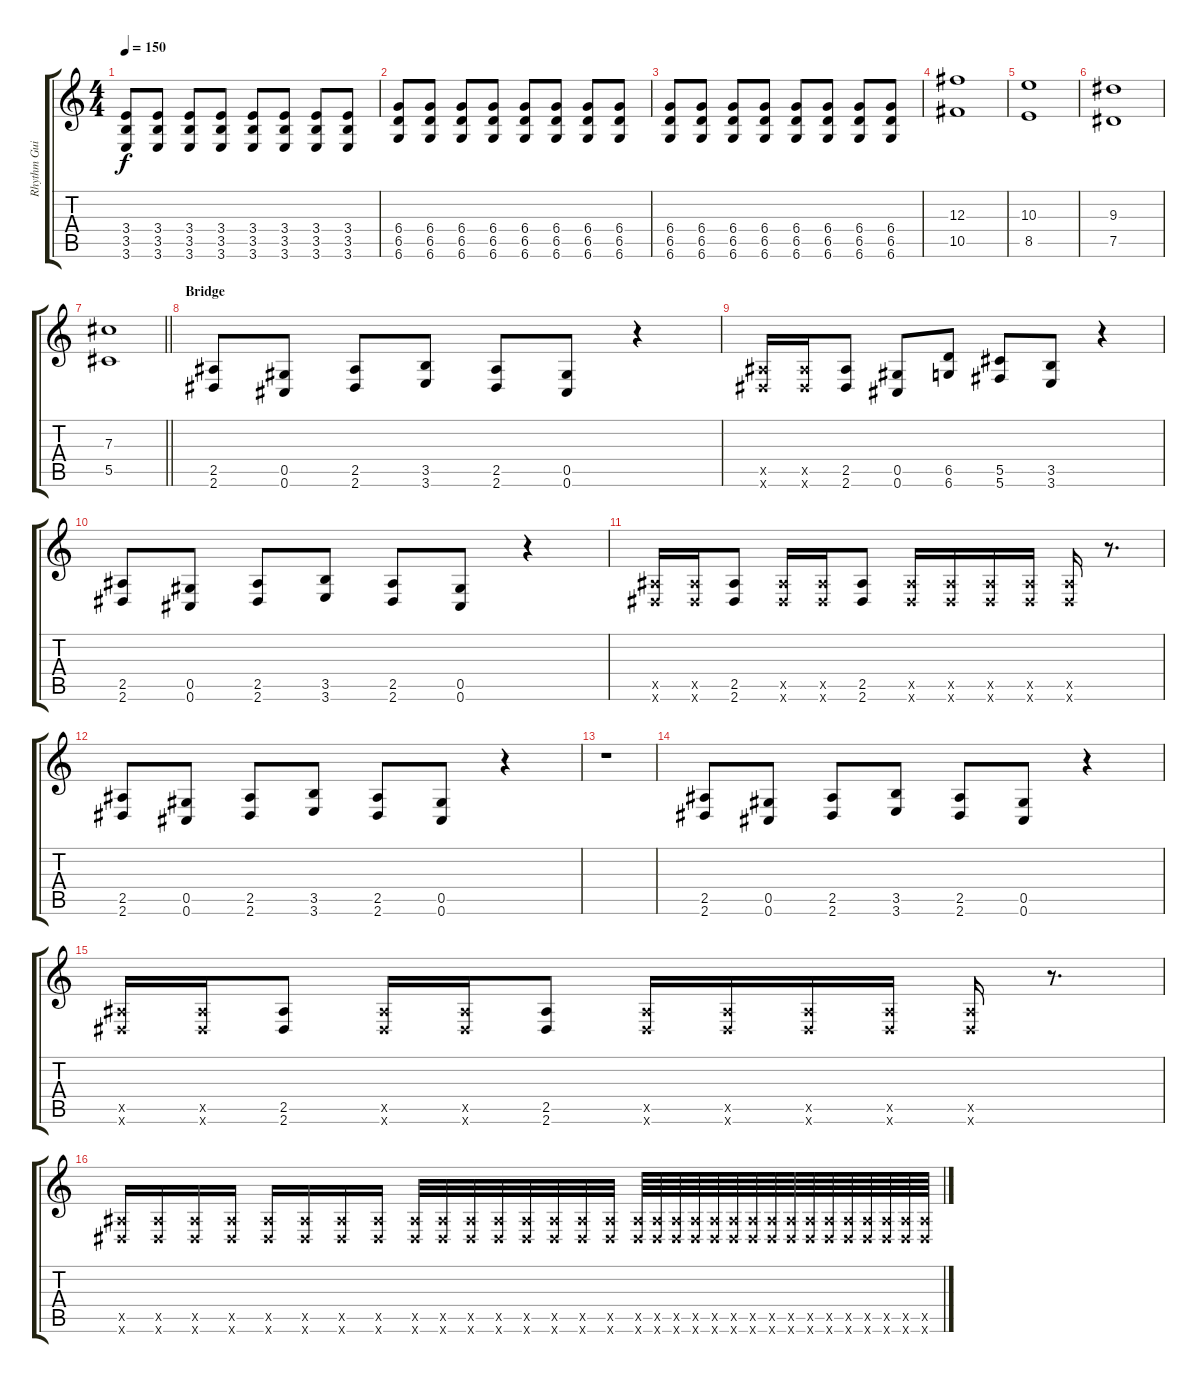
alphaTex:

\track ("Rhythm Guitar II" "Rhythm Gui") {instrument distortionguitar}
\staff {score tabs}
\tuning (Eb4 Bb3 Gb3 Db3 Ab2 Db2) {hide}
\ts (4 4)
\tempo 150
\clef g2
\ks c
(3.4 3.5 3.6).8{dy f} (3.4 3.5 3.6).8 (3.4 3.5 3.6).8 (3.4 3.5 3.6).8 (3.4 3.5 3.6).8 (3.4 3.5 3.6).8 (3.4 3.5 3.6).8 (3.4 3.5 3.6).8 |
(6.4 6.5 6.6).8 (6.4 6.5 6.6).8 (6.4 6.5 6.6).8 (6.4 6.5 6.6).8 (6.4 6.5 6.6).8 (6.4 6.5 6.6).8 (6.4 6.5 6.6).8 (6.4 6.5 6.6).8 |
(6.4 6.5 6.6).8 (6.4 6.5 6.6).8 (6.4 6.5 6.6).8 (6.4 6.5 6.6).8 (6.4 6.5 6.6).8 (6.4 6.5 6.6).8 (6.4 6.5 6.6).8 (6.4 6.5 6.6).8 |
(12.3 10.5).1 |
(10.3 8.5).1 |
(9.3 7.5).1 |
\barLineRight lightlight
(7.3 5.5).1 |
\section ("" "Bridge")
(2.5 2.6).8 (0.5 0.6).8 (2.5 2.6).8 (3.5 3.6).8 (2.5 2.6).8 (0.5 0.6).8 r.4 |
(2.5{x} 2.6{x}).16 (2.5{x} 2.6{x}).16 (2.5 2.6).8 (0.5 0.6).8 (6.5 6.6).8 (5.5 5.6).8 (3.5 3.6).8 r.4 |
(2.5 2.6).8 (0.5 0.6).8 (2.5 2.6).8 (3.5 3.6).8 (2.5 2.6).8 (0.5 0.6).8 r.4 |
(2.5{x} 2.6{x}).16 (2.5{x} 2.6{x}).16 (2.5 2.6).8 (2.5{x} 2.6{x}).16 (2.5{x} 2.6{x}).16 (2.5 2.6).8 (2.5{x} 2.6{x}).16 (2.5{x} 2.6{x}).16 (2.5{x} 2.6{x}).16 (2.5{x} 2.6{x}).16 (2.5{x} 2.6{x}).16 r.8{d} |
(2.5 2.6).8 (0.5 0.6).8 (2.5 2.6).8 (3.5 3.6).8 (2.5 2.6).8 (0.5 0.6).8 r.4 |
r.1 |
(2.5 2.6).8 (0.5 0.6).8 (2.5 2.6).8 (3.5 3.6).8 (2.5 2.6).8 (0.5 0.6).8 r.4 |
(2.5{x} 2.6{x}).16 (2.5{x} 2.6{x}).16 (2.5 2.6).8 (2.5{x} 2.6{x}).16 (2.5{x} 2.6{x}).16 (2.5 2.6).8 (2.5{x} 2.6{x}).16 (2.5{x} 2.6{x}).16 (2.5{x} 2.6{x}).16 (2.5{x} 2.6{x}).16 (2.5{x} 2.6{x}).16 r.8{d} |
(2.5{x} 2.6{x}).16 (2.5{x} 2.6{x}).16 (2.5{x} 2.6{x}).16 (2.5{x} 2.6{x}).16 (2.5{x} 2.6{x}).16 (2.5{x} 2.6{x}).16 (2.5{x} 2.6{x}).16 (2.5{x} 2.6{x}).16 (2.5{x} 2.6{x}).32 (2.5{x} 2.6{x}).32 (2.5{x} 2.6{x}).32 (2.5{x} 2.6{x}).32 (2.5{x} 2.6{x}).32 (2.5{x} 2.6{x}).32 (2.5{x} 2.6{x}).32 (2.5{x} 2.6{x}).32 (2.5{x} 2.6{x}).64 (2.5{x} 2.6{x}).64 (2.5{x} 2.6{x}).64 (2.5{x} 2.6{x}).64 (2.5{x} 2.6{x}).64 (2.5{x} 2.6{x}).64 (2.5{x} 2.6{x}).64 (2.5{x} 2.6{x}).64 (2.5{x} 2.6{x}).64 (2.5{x} 2.6{x}).64 (2.5{x} 2.6{x}).64 (2.5{x} 2.6{x}).64 (2.5{x} 2.6{x}).64 (2.5{x} 2.6{x}).64 (2.5{x} 2.6{x}).64 (2.5{x} 2.6{x}).64
